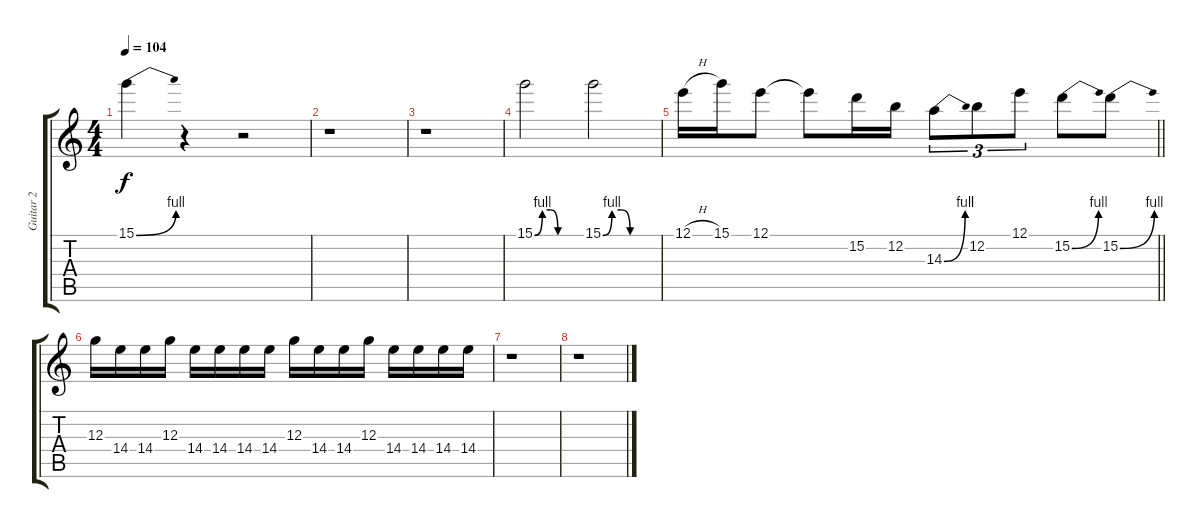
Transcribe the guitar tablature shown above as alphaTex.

\track ("Guitar 2" "Guitar 2") {instrument overdrivenguitar}
\staff {score tabs}
\tuning (E4 B3 G3 D3 A2 E2) {hide}
\ts (4 4)
\tempo 104
\clef g2
\ks c
15.1{be (bend 0 0 60 4)}.4{dy f} r.4 r.2 |
r.1 |
r.1 |
15.1{be (custom 0 0 10 4 20 4 30 0 60 0)}.2 15.1{be (custom 0 0 10 4 20 4 30 0 60 0)}.2 |
\barLineRight lightlight
12.1{h}.16 15.1.16 12.1.8 12.1{t}.8 15.2.16 12.2.16 14.3{be (bend 0 0 60 4)}.8{tu (3 2)} 12.2.8{tu (3 2)} 12.1.8{tu (3 2)} 15.2{be (bend 0 0 60 4)}.8 15.2{be (bend 0 0 60 4)}.8 |
12.3.16 14.4.16 14.4.16 12.3.16 14.4.16 14.4.16 14.4.16 14.4.16 12.3.16 14.4.16 14.4.16 12.3.16 14.4.16 14.4.16 14.4.16 14.4.16 |
r.1 |
r.1
